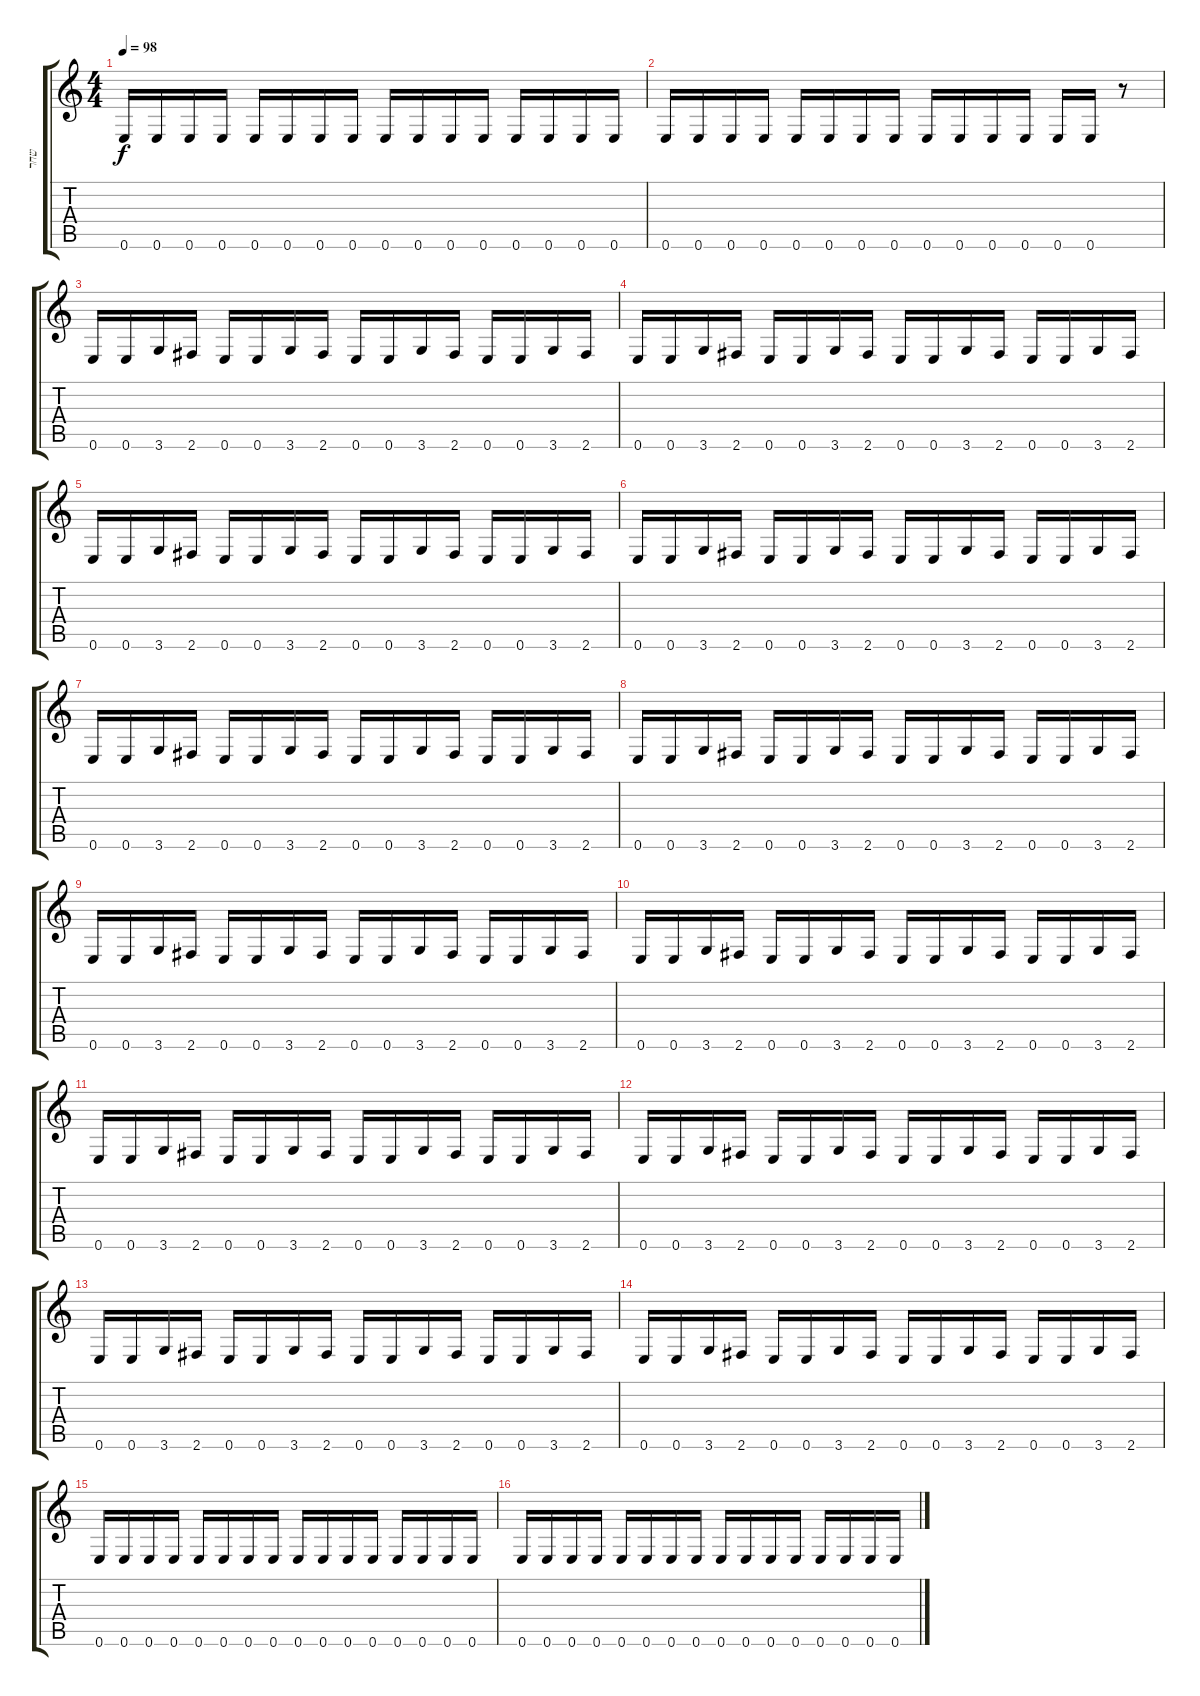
\track ("שחר" "שחר") {instrument distortionguitar}
\staff {score tabs}
\tuning (E4 B3 G3 D3 A2 E2) {hide}
\ts (4 4)
\tempo 98
\clef g2
\ks c
0.6.16{dy f} 0.6.16 0.6.16 0.6.16 0.6.16 0.6.16 0.6.16 0.6.16 0.6.16 0.6.16 0.6.16 0.6.16 0.6.16 0.6.16 0.6.16 0.6.16 |
0.6.16 0.6.16 0.6.16 0.6.16 0.6.16 0.6.16 0.6.16 0.6.16 0.6.16 0.6.16 0.6.16 0.6.16 0.6.16 0.6.16 r.8 |
0.6.16 0.6.16 3.6.16 2.6.16 0.6.16 0.6.16 3.6.16 2.6.16 0.6.16 0.6.16 3.6.16 2.6.16 0.6.16 0.6.16 3.6.16 2.6.16 |
0.6.16 0.6.16 3.6.16 2.6.16 0.6.16 0.6.16 3.6.16 2.6.16 0.6.16 0.6.16 3.6.16 2.6.16 0.6.16 0.6.16 3.6.16 2.6.16 |
0.6.16 0.6.16 3.6.16 2.6.16 0.6.16 0.6.16 3.6.16 2.6.16 0.6.16 0.6.16 3.6.16 2.6.16 0.6.16 0.6.16 3.6.16 2.6.16 |
0.6.16 0.6.16 3.6.16 2.6.16 0.6.16 0.6.16 3.6.16 2.6.16 0.6.16 0.6.16 3.6.16 2.6.16 0.6.16 0.6.16 3.6.16 2.6.16 |
0.6.16 0.6.16 3.6.16 2.6.16 0.6.16 0.6.16 3.6.16 2.6.16 0.6.16 0.6.16 3.6.16 2.6.16 0.6.16 0.6.16 3.6.16 2.6.16 |
0.6.16 0.6.16 3.6.16 2.6.16 0.6.16 0.6.16 3.6.16 2.6.16 0.6.16 0.6.16 3.6.16 2.6.16 0.6.16 0.6.16 3.6.16 2.6.16 |
0.6.16 0.6.16 3.6.16 2.6.16 0.6.16 0.6.16 3.6.16 2.6.16 0.6.16 0.6.16 3.6.16 2.6.16 0.6.16 0.6.16 3.6.16 2.6.16 |
0.6.16 0.6.16 3.6.16 2.6.16 0.6.16 0.6.16 3.6.16 2.6.16 0.6.16 0.6.16 3.6.16 2.6.16 0.6.16 0.6.16 3.6.16 2.6.16 |
0.6.16 0.6.16 3.6.16 2.6.16 0.6.16 0.6.16 3.6.16 2.6.16 0.6.16 0.6.16 3.6.16 2.6.16 0.6.16 0.6.16 3.6.16 2.6.16 |
0.6.16 0.6.16 3.6.16 2.6.16 0.6.16 0.6.16 3.6.16 2.6.16 0.6.16 0.6.16 3.6.16 2.6.16 0.6.16 0.6.16 3.6.16 2.6.16 |
0.6.16 0.6.16 3.6.16 2.6.16 0.6.16 0.6.16 3.6.16 2.6.16 0.6.16 0.6.16 3.6.16 2.6.16 0.6.16 0.6.16 3.6.16 2.6.16 |
0.6.16 0.6.16 3.6.16 2.6.16 0.6.16 0.6.16 3.6.16 2.6.16 0.6.16 0.6.16 3.6.16 2.6.16 0.6.16 0.6.16 3.6.16 2.6.16 |
0.6.16 0.6.16 0.6.16 0.6.16 0.6.16 0.6.16 0.6.16 0.6.16 0.6.16 0.6.16 0.6.16 0.6.16 0.6.16 0.6.16 0.6.16 0.6.16 |
0.6.16 0.6.16 0.6.16 0.6.16 0.6.16 0.6.16 0.6.16 0.6.16 0.6.16 0.6.16 0.6.16 0.6.16 0.6.16 0.6.16 0.6.16 0.6.16
